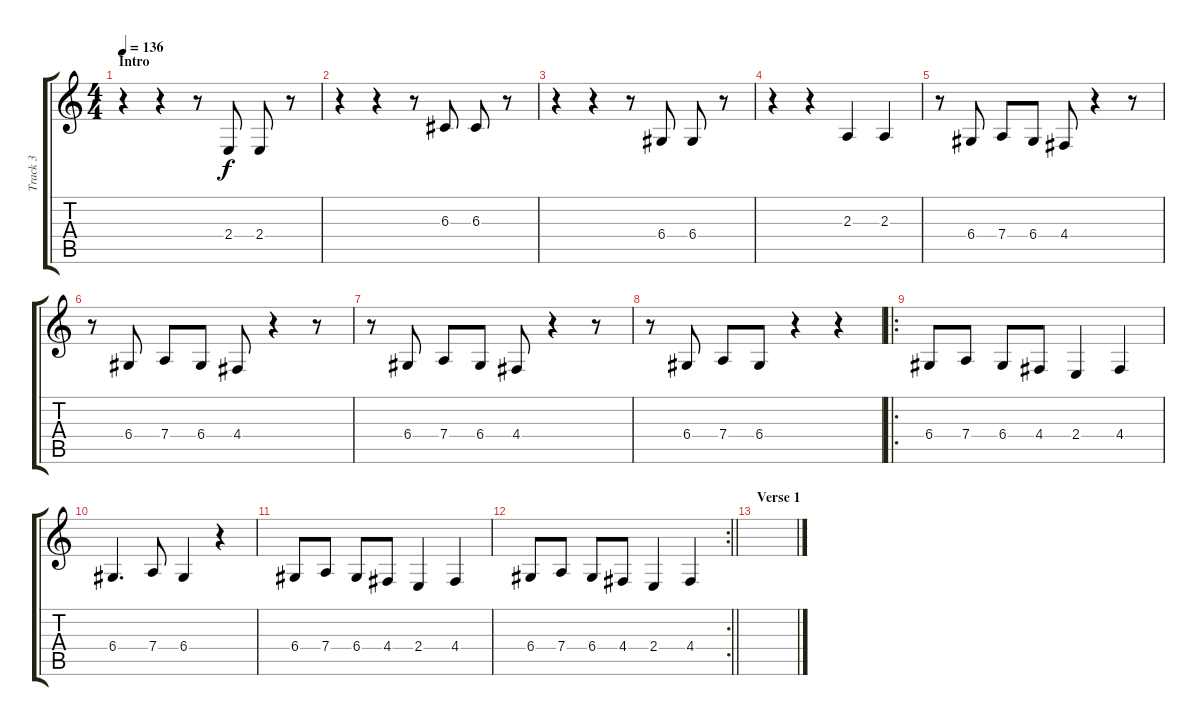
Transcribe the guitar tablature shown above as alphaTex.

\track ("Track 3" "Track 3") {instrument lead2sawtooth}
\staff {score tabs}
\tuning (E4 B3 G3 D3 A2 E2) {hide}
\ts (4 4)
\section ("" "Intro")
\tempo 136
\clef g2
\ks c
r.4{dy f instrument lead2sawtooth} r.4 r.8 2.4.8 2.4.8 r.8 |
r.4 r.4 r.8 6.3.8 6.3.8 r.8 |
r.4 r.4 r.8 6.4.8 6.4.8 r.8 |
r.4 r.4 2.3.4 2.3.4 |
r.8 6.4.8 7.4.8 6.4.8 4.4.8 r.4 r.8 |
r.8 6.4.8 7.4.8 6.4.8 4.4.8 r.4 r.8 |
r.8 6.4.8 7.4.8 6.4.8 4.4.8 r.4 r.8 |
r.8 6.4.8 7.4.8 6.4.8 r.4 r.4 |
\ro
6.4.8 7.4.8 6.4.8 4.4.8 2.4.4 4.4.4 |
6.4.4{d} 7.4.8 6.4.4 r.4 |
6.4.8 7.4.8 6.4.8 4.4.8 2.4.4 4.4.4 |
\rc 2
\barLineRight lightlight
6.4.8 7.4.8 6.4.8 4.4.8 2.4.4 4.4.4 |
\section ("" "Verse 1")
